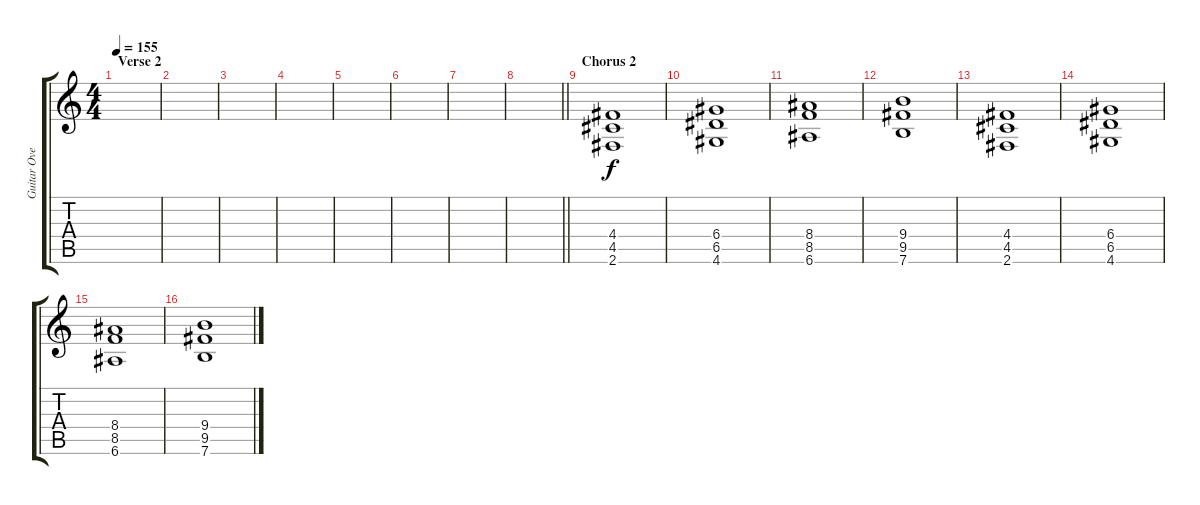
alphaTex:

\track ("Guitar Overdrive" "Guitar Ove") {instrument overdrivenguitar}
\staff {score tabs}
\tuning (E4 B3 G3 D3 A2 E2) {hide}
\ts (4 4)
\section ("" "Verse 2")
\tempo 155
\clef g2
\ks c
|
|
|
|
|
|
|
\barLineRight lightlight
|
\section ("" "Chorus 2")
(4.4 4.5 2.6).1 |
(6.4 6.5 4.6).1 |
(8.4 8.5 6.6).1 |
(9.4 9.5 7.6).1 |
(4.4 4.5 2.6).1 |
(6.4 6.5 4.6).1 |
(8.4 8.5 6.6).1 |
(9.4 9.5 7.6).1
